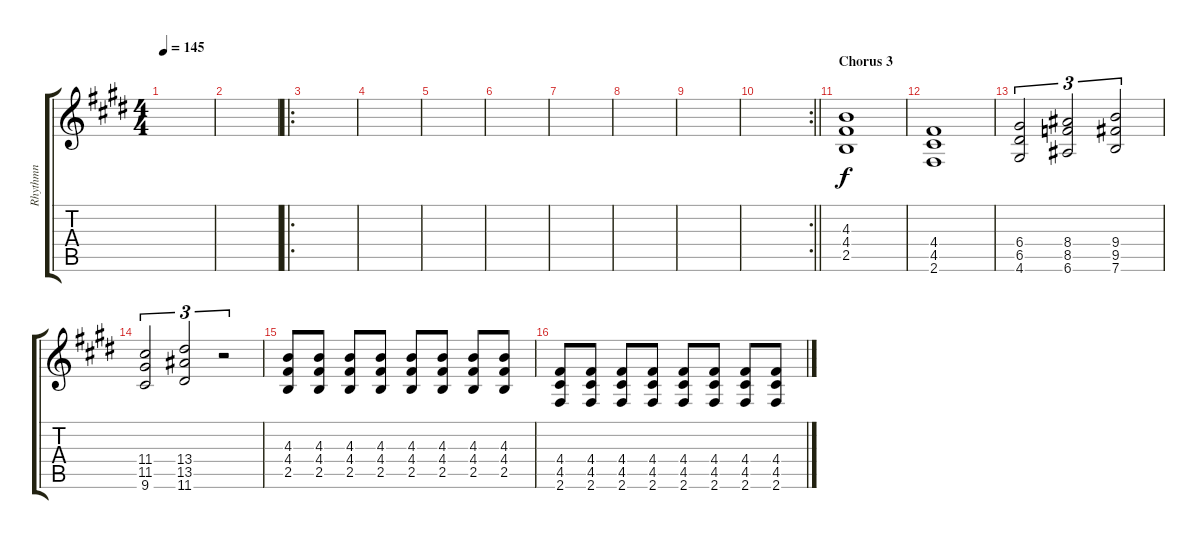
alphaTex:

\track ("Rhythmn" "Rhythmn") {instrument overdrivenguitar}
\staff {score tabs}
\tuning (E4 B3 G3 D3 A2 E2) {hide}
\ts (4 4)
\tempo 145
\clef g2
\ks e
|
|
\ro
|
|
|
|
|
|
|
\rc 2
\barLineRight lightlight
|
\section ("" "Chorus 3")
(4.3 4.4 2.5).1 |
(4.4 4.5 2.6).1 |
(6.4 6.5 4.6).2{tu (3 2)} (8.4 8.5 6.6).2{tu (3 2)} (9.4 9.5 7.6).2{tu (3 2)} |
(11.4 11.5 9.6).2{tu (3 2)} (13.4 13.5 11.6).2{tu (3 2)} r.2{tu (3 2)} |
(4.3 4.4 2.5).8 (4.3 4.4 2.5).8 (4.3 4.4 2.5).8 (4.3 4.4 2.5).8 (4.3 4.4 2.5).8 (4.3 4.4 2.5).8 (4.3 4.4 2.5).8 (4.3 4.4 2.5).8 |
(4.4 4.5 2.6).8 (4.4 4.5 2.6).8 (4.4 4.5 2.6).8 (4.4 4.5 2.6).8 (4.4 4.5 2.6).8 (4.4 4.5 2.6).8 (4.4 4.5 2.6).8 (4.4 4.5 2.6).8
